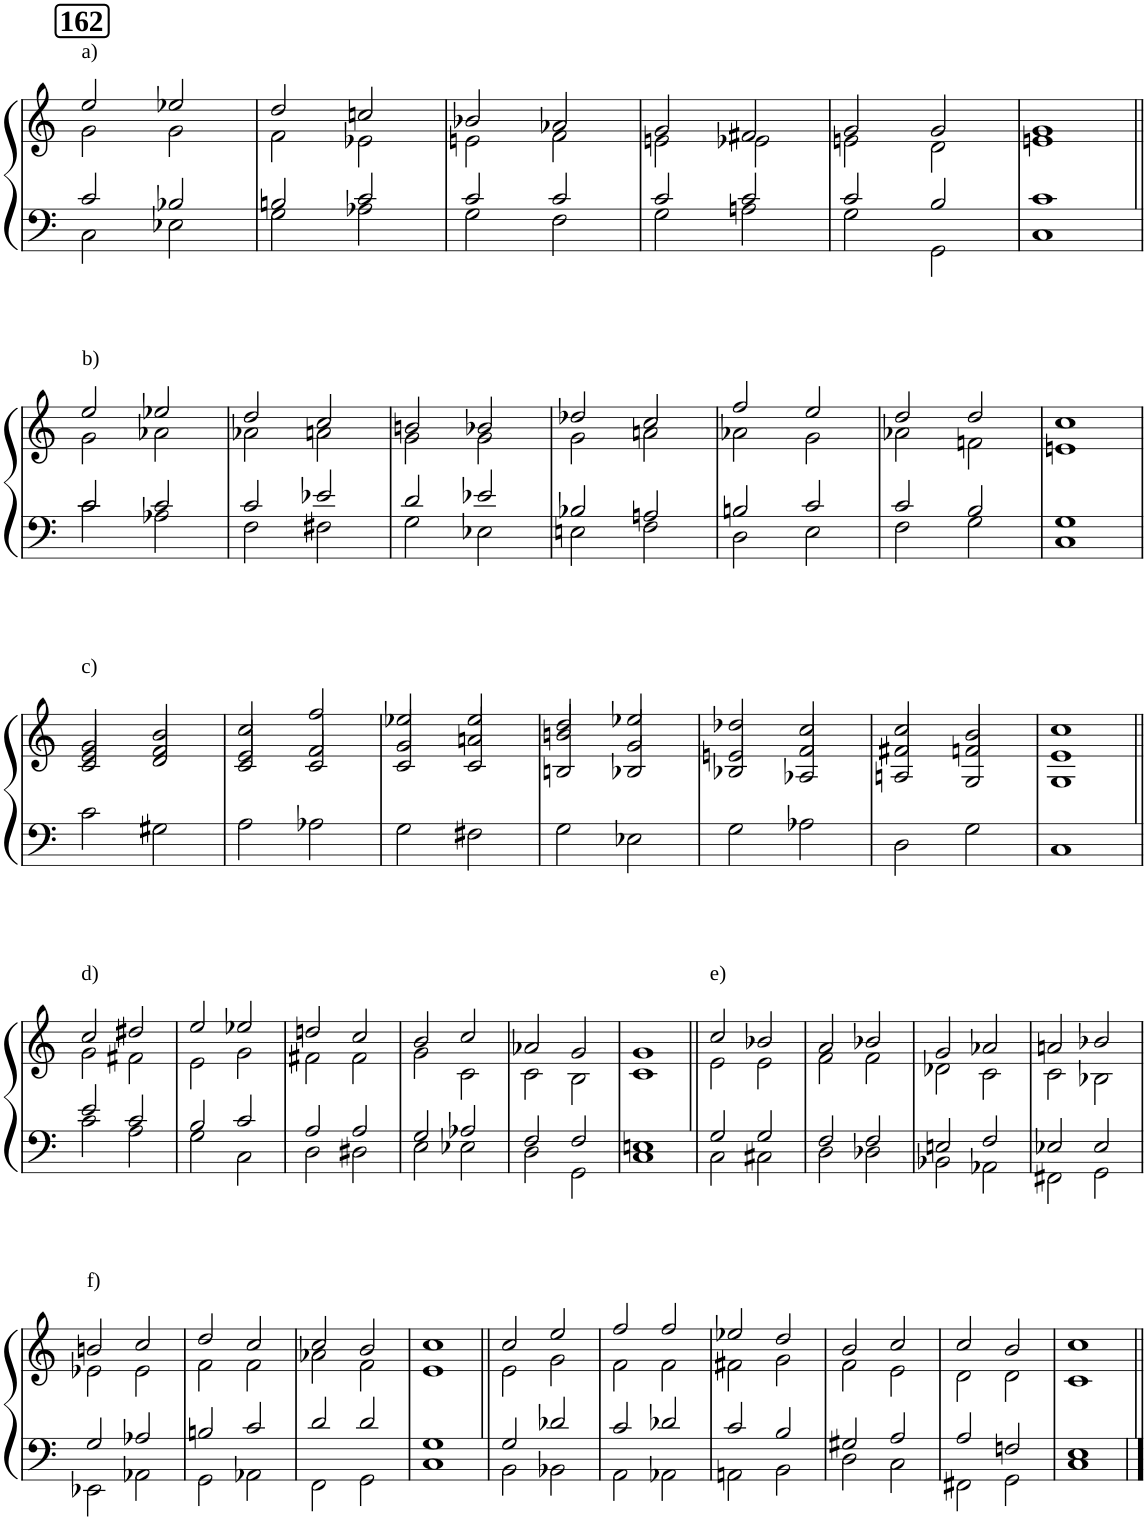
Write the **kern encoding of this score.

**kern	**kern
*part1	*part1
*staff2	*staff1
*I"Piano	*
*I'Pno	*
*clefF4	*clefG2
*k[]	*k[]
*M1/1	*M1/1
!!LO:REH:place=s1:a:B:cj:fs=14:t=162
=1	=1
*^	*^
*	*^	*	*
!	!	!	!LO:TX:a:t=a)	!
1ryy	2c/	2C\	2ee/	2g\
.	2B-X/	2E-X\	2ee-X/	2g\
=2	=2	=2	=2	=2
1ryy	2Bn/	2G\	2dd/	2f\
.	2c/	2A-X\	2ccn/	2e-X\
=3	=3	=3	=3	=3
1ryy	2c/	2G\	2b-X/	2en\
.	2c/	2F\	2a-X/	2f\
=4	=4	=4	=4	=4
1ryy	2c/	2G\	2g/	2en\
.	2c/	2An\	2f#X/	2e-X\
=5	=5	=5	=5	=5
1ryy	2c/	2G\	2g/	2en\
.	2B/	2GG\	2g/	2d\
=6	=6	=6	=6	=6
1ryy	1c	1C	1g	1en
!!LO:LB:g=z	!!
=7||	=7||	=7||	=7||	=7||
!	!	!	!LO:TX:a:t=b)	!
1ryy	2c/	2c\	2ee/	2g\
.	2c/	2A-X\	2ee-X/	2a-X\
=8	=8	=8	=8	=8
1ryy	2c/	2F\	2dd/	2a-X\
.	2e-X/	2F#X\	2cc/	2an\
=9	=9	=9	=9	=9
1ryy	2d/	2G\	2bn/	2g\
.	2e-X/	2E-X\	2b-X/	2g\
=10	=10	=10	=10	=10
1ryy	2B-X/	2En\	2dd-X/	2g\
.	2An/	2F\	2cc/	2an\
=11	=11	=11	=11	=11
1ryy	2Bn/	2D\	2ff/	2a-X\
.	2c/	2E\	2ee/	2g\
=12	=12	=12	=12	=12
1ryy	2c/	2F\	2dd/	2a-X\
.	2B/	2G\	2dd/	2fn\
=13	=13	=13	=13	=13
1ryy	1G	1C	1cc	1en
!!LO:LB:g=z
=14	=14	=14	=14	=14
*	*	*	*	*^
!	!	!	!LO:TX:a:t=c)	!	!
*	*v	*v	*	*	*
1ryy	2c\	2g/	2e/	2c/
.	2G#X\	2b/	2f/	2d/
=15	=15	=15	=15	=15
1ryy	2A\	2cc/	2e/	2c/
.	2A-X\	2ff/	2f/	2c/
=16	=16	=16	=16	=16
1ryy	2G\	2ee-X/	2g/	2c/
.	2F#X\	2ee-/	2an/	2c/
=17	=17	=17	=17	=17
1ryy	2G\	2dd/	2bn/	2Bn/
.	2E-X\	2ee-X/	2g/	2B-X/
=18	=18	=18	=18	=18
1ryy	2G\	2dd-X/	2en/	2B-X/
.	2A-X\	2cc/	2f/	2A-X/
=19	=19	=19	=19	=19
1ryy	2D\	2cc/	2f#X/	2An/
.	2G\	2b/	2fn/	2G/
=20	=20	=20	=20	=20
1ryy	1C	1cc	1e	1G
!!LO:LB:g=z
=21||	=21||	=21||	=21||	=21||
*	*^	*	*	*
!	!	!	!LO:TX:a:t=d)	!	!
*	*	*	*	*v	*v
1ryy	2e/	2c\	2cc/	2g\
.	2c/	2A\	2dd#X/	2f#X\
=22	=22	=22	=22	=22
1ryy	2B/	2G\	2ee/	2e\
.	2c/	2C\	2ee-X/	2g\
=23	=23	=23	=23	=23
1ryy	2A/	2D\	2ddn/	2f#X\
.	2A/	2D#X\	2cc/	2f#\
=24	=24	=24	=24	=24
1ryy	2G/	2E\	2b/	2g\
.	2A-X/	2E-X\	2cc/	2c\
=25	=25	=25	=25	=25
1ryy	2F/	2D\	2a-X/	2c\
.	2F/	2GG\	2g/	2B\
=26	=26	=26	=26	=26
1ryy	1En	1C	1g	1c
=27||	=27||	=27||	=27||	=27||
!	!	!	!LO:TX:a:t=e)	!
1ryy	2G/	2C\	2cc/	2e\
.	2G/	2C#X\	2b-X/	2e\
=28	=28	=28	=28	=28
1ryy	2F/	2D\	2a/	2f\
.	2F/	2D-X\	2b-X/	2f\
=29	=29	=29	=29	=29
1ryy	2En/	2BB-X\	2g/	2d-X\
.	2F/	2AA-X\	2a-X/	2c\
=30	=30	=30	=30	=30
1ryy	2E-X/	2FF#X\	2an/	2c\
.	2E-/	2GG\	2b-X/	2B-X\
!!LO:LB:g=z	!!
=31	=31	=31	=31	=31
!	!	!	!LO:TX:a:t=f)	!
1ryy	2G/	2EE-X\	2bn/	2e-X\
.	2A-X/	2AA-X\	2cc/	2e-\
=32	=32	=32	=32	=32
1ryy	2Bn/	2GG\	2dd/	2f\
.	2c/	2AA-X\	2cc/	2f\
=33	=33	=33	=33	=33
1ryy	2d/	2FF\	2cc/	2a-X\
.	2d/	2GG\	2b/	2f\
=34	=34	=34	=34	=34
1ryy	1G	1C	1cc	1e
=35||	=35||	=35||	=35||	=35||
1ryy	2G/	2BB\	2cc/	2e\
.	2d-X/	2BB-X\	2ee/	2g\
=36	=36	=36	=36	=36
1ryy	2c/	2AA\	2ff/	2f\
.	2d-X/	2AA-X\	2ff/	2f\
=37	=37	=37	=37	=37
1ryy	2c/	2AAn\	2ee-X/	2f#X\
.	2B/	2BB\	2dd/	2g\
=38	=38	=38	=38	=38
1ryy	2G#X/	2D\	2b/	2f\
.	2A/	2C\	2cc/	2e\
=39	=39	=39	=39	=39
1ryy	2A/	2FF#X\	2cc/	2d\
.	2Fn/	2GG\	2b/	2d\
=40	=40	=40	=40	=40
1ryy	1E	1C	1cc	1c
*v	*v	*v	*	*
*	*v	*v
=||	=||
*-	*-
